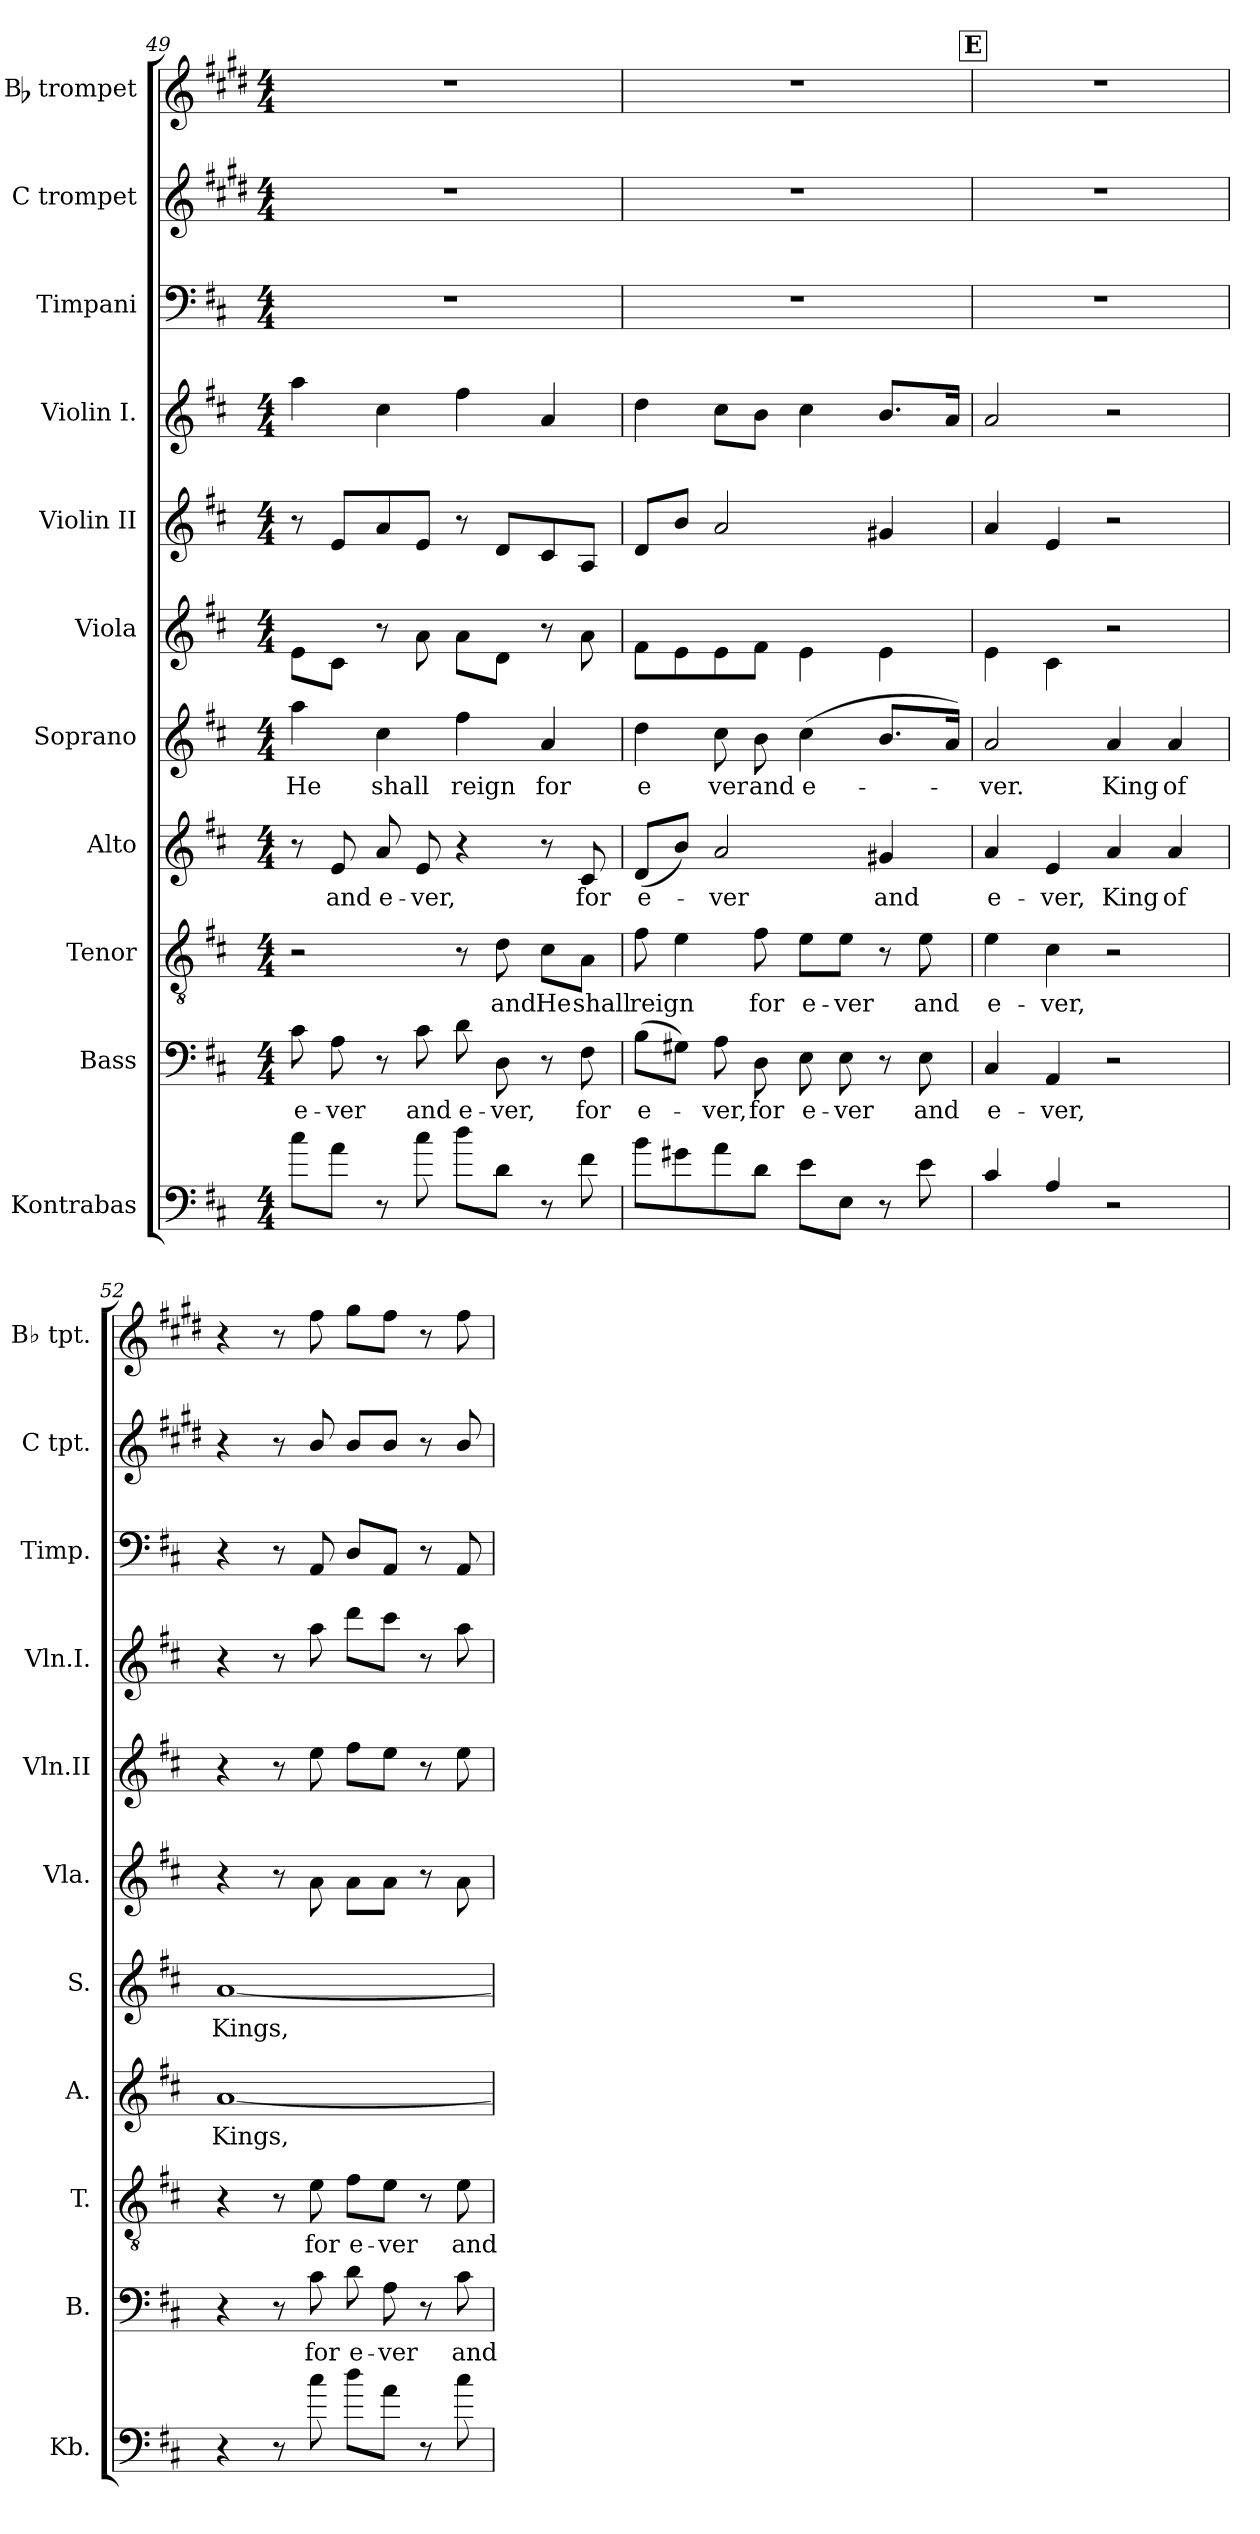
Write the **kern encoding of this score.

**kern	**kern	**text	**kern	**text	**kern	**text	**kern	**text	**kern	**kern	**kern	**kern	**kern	**kern
*part11	*part10	*part10	*part9	*part9	*part8	*part8	*part7	*part7	*part6	*part5	*part4	*part3	*part2	*part1
*staff11	*staff10	*staff10	*staff9	*staff9	*staff8	*staff8	*staff7	*staff7	*staff6	*staff5	*staff4	*staff3	*staff2	*staff1
*I"Kontrabas	*I"Bass	*	*I"Tenor	*	*I"Alto	*	*I"Soprano	*	*I"Viola	*I"Violin II	*I"Violin I.	*I"Timpani	*I"C trompet	*I"Bb trompet
*I'Kb.	*I'B.	*	*I'T.	*	*I'A.	*	*I'S.	*	*I'Vla.	*I'Vln.II	*I'Vln.I.	*I'Timp.	*I'C tpt.	*I'Bb tpt.
*clefF4	*clefF4	*	*clefGv2	*	*clefG2	*	*clefG2	*	*clefG2	*clefG2	*clefG2	*clefF4	*clefG2	*clefG2
*ITrd7c12	*	*	*	*	*	*	*	*	*	*	*	*	*ITrd1c2	*ITrd1c2
*k[f#c#]	*k[f#c#]	*	*k[f#c#]	*	*k[f#c#]	*	*k[f#c#]	*	*k[f#c#]	*k[f#c#]	*k[f#c#]	*k[f#c#]	*k[f#c#]	*k[f#c#]
*M4/4	*M4/4	*	*M4/4	*	*M4/4	*	*M4/4	*	*M4/4	*M4/4	*M4/4	*M4/4	*M4/4	*M4/4
=49	=49	=49	=49	=49	=49	=49	=49	=49	=49	=49	=49	=49	=49	=49
!	!	!LO:LY:b	!	!	!	!	!	!LO:LY:b	!	!	!	!	!	!
8c#\L	8c#\	e-	2r	.	8r	.	4aa\	He	8e\L	8r	4aa\	1r	1r	1r
!	!	!LO:LY:b	!	!	!	!LO:LY:b	!	!	!	!	!	!	!	!
8A\J	8A\	-ver	.	.	8e/	and	.	.	8c#\J	8e/L	.	.	.	.
!	!	!	!	!	!	!LO:LY:b	!	!LO:LY:b	!	!	!	!	!	!
8r	8r	.	.	.	8a/	e-	4cc#\	shall	8r	8a/	4cc#\	.	.	.
!	!	!LO:LY:b	!	!	!	!LO:LY:b	!	!	!	!	!	!	!	!
8c#\	8c#\	and	.	.	8e/	-ver,	.	.	8a\	8e/J	.	.	.	.
!	!	!LO:LY:b	!	!	!	!	!	!LO:LY:b	!	!	!	!	!	!
8d\L	8d\	e-	8r	.	4r	.	4ff#\	reign	8a\L	8r	4ff#\	.	.	.
!	!	!LO:LY:b	!	!LO:LY:b	!	!	!	!	!	!	!	!	!	!
8D\J	8D\	-ver,	8d\	and	.	.	.	.	8d\J	8d/L	.	.	.	.
!	!	!	!	!LO:LY:b	!	!	!	!LO:LY:b	!	!	!	!	!	!
8r	8r	.	8c#\L	He	8r	.	4a/	for	8r	8c#/	4a/	.	.	.
!	!	!LO:LY:b	!	!LO:LY:b	!	!LO:LY:b	!	!	!	!	!	!	!	!
8F#\	8F#\	for	8A\J	shall	8c#/	for	.	.	8a\	8A/J	.	.	.	.
=50	=50	=50	=50	=50	=50	=50	=50	=50	=50	=50	=50	=50	=50	=50
!	!	!LO:LY:b	!	!LO:LY:b	!	!LO:LY:b	!	!LO:LY:b	!	!	!	!	!	!
8B\L	(8B\L	e-	8f#\	reign	(8d/L	e-	4dd\	e	8f#\L	8d/L	4dd\	1r	1r	1r
8G#X\	8G#X\J)	.	4e\	.	8b/J)	.	.	.	8e\	8b/J	.	.	.	.
!	!	!LO:LY:b	!	!	!	!LO:LY:b	!	!LO:LY:b	!	!	!	!	!	!
8A\	8A\	-ver,	.	.	2a/	-ver	8cc#\	ver	8e\	2a/	8cc#\L	.	.	.
!	!	!LO:LY:b	!	!LO:LY:b	!	!	!	!LO:LY:b	!	!	!	!	!	!
8D\J	8D\	for	8f#\	for	.	.	8b\	and	8f#\J	.	8b\J	.	.	.
!	!	!LO:LY:b	!	!LO:LY:b	!	!	!	!LO:LY:b	!	!	!	!	!	!
8E\L	8E\	e-	8e\L	e-	.	.	(4cc#\	e-	4e\	.	4cc#\	.	.	.
!	!	!LO:LY:b	!	!LO:LY:b	!	!	!	!	!	!	!	!	!	!
8EE\J	8E\	-ver	8e\J	-ver	.	.	.	.	.	.	.	.	.	.
!	!	!	!	!	!	!LO:LY:b	!	!	!	!	!	!	!	!
8r	8r	.	8r	.	4g#X/	and	8.b/L	.	4e\	4g#X/	8.b/L	.	.	.
!	!	!LO:LY:b	!	!LO:LY:b	!	!	!	!	!	!	!	!	!	!
8E\	8E\	and	8e\	and	.	.	.	.	.	.	.	.	.	.
.	.	.	.	.	.	.	16a/Jk)	.	.	.	16a/Jk	.	.	.
!!LO:REH:place=s1:a:B:cj:fs=14:t=E
=51	=51	=51	=51	=51	=51	=51	=51	=51	=51	=51	=51	=51	=51	=51
!	!	!LO:LY:b	!	!LO:LY:b	!	!LO:LY:b	!	!LO:LY:b	!	!	!	!	!	!
4C#/	4C#/	e-	4e\	e-	4a/	e-	2a/	-ver.	4e\	4a/	2a/	1r	1r	1r
!	!	!LO:LY:b	!	!LO:LY:b	!	!LO:LY:b	!	!	!	!	!	!	!	!
4AA/	4AA/	-ver,	4c#\	-ver,	4e/	-ver,	.	.	4c#\	4e/	.	.	.	.
!	!	!	!	!	!	!LO:LY:b	!	!LO:LY:b	!	!	!	!	!	!
2r	2r	.	2r	.	4a/	King	4a/	King	2r	2r	2r	.	.	.
!	!	!	!	!	!	!LO:LY:b	!	!LO:LY:b	!	!	!	!	!	!
.	.	.	.	.	4a/	of	4a/	of	.	.	.	.	.	.
=52	=52	=52	=52	=52	=52	=52	=52	=52	=52	=52	=52	=52	=52	=52
!	!	!	!	!	!	!LO:LY:b	!	!LO:LY:b	!	!	!	!	!	!
4r	4r	.	4r	.	[1a	Kings,	[1a	Kings,	4r	4r	4r	4r	4r	4r
8r	8r	.	8r	.	.	.	.	.	8r	8r	8r	8r	8r	8r
!	!	!LO:LY:b	!	!LO:LY:b	!	!	!	!	!	!	!	!	!	!
8c#\	8c#\	for	8e\	for	.	.	.	.	8a\	8ee\	8aa\	8AA/	8a/	8ee\
!	!	!LO:LY:b	!	!LO:LY:b	!	!	!	!	!	!	!	!	!	!
8d\L	8d\	e-	8f#\L	e-	.	.	.	.	8a\L	8ff#\L	8ddd\L	8D/L	8a/L	8ff#\L
!	!	!LO:LY:b	!	!LO:LY:b	!	!	!	!	!	!	!	!	!	!
8A\J	8A\	-ver	8e\J	-ver	.	.	.	.	8a\J	8ee\J	8ccc#\J	8AA/J	8a/J	8ee\J
8r	8r	.	8r	.	.	.	.	.	8r	8r	8r	8r	8r	8r
!	!	!LO:LY:b	!	!LO:LY:b	!	!	!	!	!	!	!	!	!	!
8c#\	8c#\	and	8e\	and	.	.	.	.	8a\	8ee\	8aa\	8AA/	8a/	8ee\
=	=	=	=	=	=	=	=	=	=	=	=	=	=	=
*-	*-	*-	*-	*-	*-	*-	*-	*-	*-	*-	*-	*-	*-	*-
